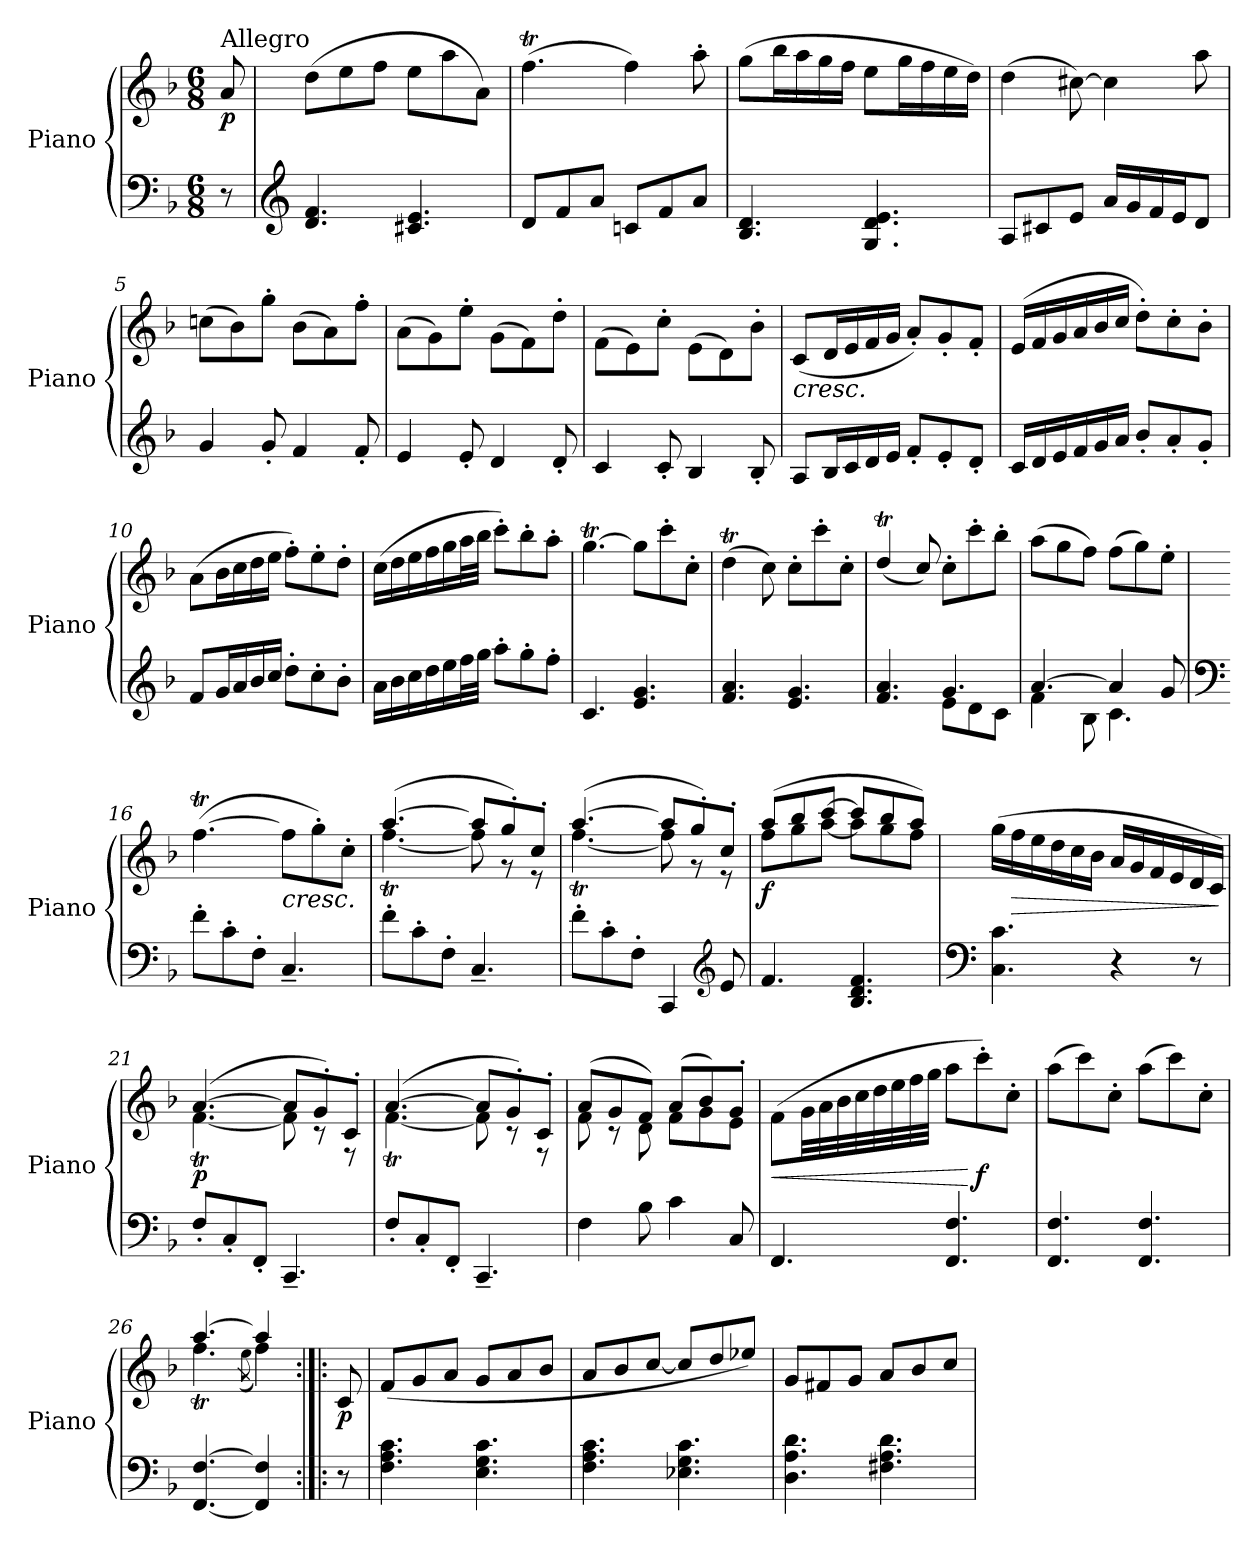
**kern	**kern	**dynam
*part1	*part1	*part1
*staff2	*staff1	*staff1/2
*I"Piano	*	*
*I'Piano	*	*
*clefF4	*clefG2	*
*k[b-]	*k[b-]	*
*M6/8	*M6/8	*
=	=	=
!	!LO:TX:a:t=Allegro	!
!	!	!LO:DY:b
8r	8a/	p
=1	=1	=1
*clefG2	*	*
4.d/ 4.f/	(8dd\L	.
.	8ee\	.
.	8ff\J	.
4.c#X/ 4.e/	8ee\L	.
.	8aa\	.
.	8a\J)	.
=2	=2	=2
8d/L	(4.ffT\	.
8f/	.	.
8a/J	.	.
8cn/L	4ff\)	.
8f/	.	.
8a/J	8aa'\	.
=3	=3	=3
4.B-/ 4.d/	(8gg\L	.
.	16bb-\L	.
.	16aa\	.
.	16gg\	.
.	16ff\JJ	.
4.G/ 4.d/ 4.e/	8ee\L	.
.	16gg\L	.
.	16ff\	.
.	16ee\	.
.	16dd\JJ)	.
=4	=4	=4
8A/L	(4dd\	.
8c#X/	.	.
8e/J	[>8cc#X\)	.
16a/LL	4cc#\]	.
16g/	.	.
16f/	.	.
16e/J	.	.
8d/J	8aa\	.
!!LO:LB:g=z
=5	=5	=5
4g/	(8ccn\L	.
.	8b-\)	.
8g'/	8gg'\J	.
4f/	(8b-\L	.
.	8a\)	.
8f'/	8ff'\J	.
=6	=6	=6
4e/	(8a\L	.
.	8g\)	.
8e'/	8ee'\J	.
4d/	(8g\L	.
.	8f\)	.
8d'/	8dd'\J	.
=7	=7	=7
4c/	(8f\L	.
.	8e\)	.
8c'/	8cc'\J	.
4B-/	(8e\L	.
.	8d\)	.
8B-'/	8b-'\J	.
=8	=8	=8
!	!LO:TX:b:i:t=cresc.	!
8A/L	(>8c/L	.
16B-/L	16d/L	.
16c/	16e/	.
16d/	16f/	.
16e/JJ	16g/JJ	.
8f'/L	8a'/L)	.
8e'/	8g'/	.
8d'/J	8f'/J	.
=9	=9	=9
16c/LL	(16e/LL	.
16d/	16f/	.
16e/	16g/	.
16f/	16a/	.
16g/	16b-/	.
16a/JJ	16cc/JJ	.
8b-'/L	8dd'\L)	.
8a'/	8cc'\	.
8g'/J	8b-'\J	.
!!LO:LB:g=z
=10	=10	=10
8f/L	(8a\L	.
16g/L	16b-\L	.
16a/	16cc\	.
16b-/	16dd\	.
16cc/JJ	16ee\JJ	.
8dd'\L	8ff'\L)	.
8cc'\	8ee'\	.
8b-'\J	8dd'\J	.
=11	=11	=11
16a\LL	(16cc\LL	.
16b-\	16dd\	.
16cc\	16ee\	.
16dd\	16ff\	.
16ee\	16gg\	.
32ff\L	32aa\L	.
32gg\JJJ	32bb-\JJJ	.
8aa'\L	8ccc'\L)	.
8gg'\	8bb-'\	.
8ff'\J	8aa'\J	.
=12	=12	=12
4.c/	[>4.ggT\	.
4.e/ 4.g/	8gg\L]	.
.	8ccc'\	.
.	8cc'\J	.
=13	=13	=13
4.f/ 4.a/	(>4ddT\	.
.	8cc\)	.
4.e/ 4.g/	8cc'\L	.
.	8ccc'\	.
.	8cc'\J	.
=14	=14	=14
*^	*	*
4.f/ 4.a/	4.ryy	(>4ddT/	.
.	.	8cc/)	.
4.g/	8e\L	8cc'\L	.
.	8d\	8ccc'\	.
.	8c\J	8bb-'\J	.
!!LO:LB:g=z
=15	=15	=15	=15
[4.a/	4f\	(8aa\L	.
.	.	8gg\	.
.	8B-\	8ff\J)	.
4a/]	4.c\	(8ff\L	.
.	.	8gg\)	.
8g/	.	8ee'\J	.
*v	*v	*	*
=16	=16	=16
*clefF4	*	*
8f'\L	([>4.ffT\	.
8c'\	.	.
8F'\J	.	.
!	!LO:TX:b:i:t=cresc.	!
4.C~</	8ff\L]	.
.	8gg'\)	.
.	8cc'\J	.
=17	=17	=17
*	*^	*
8f'\L	([>4.aa/	[<4.ffT\	.
8c'\	.	.	.
8F'\J	.	.	.
4.C~/	8aa/L]	8ff\]	.
.	8gg'/)	8r	.
.	8cc'/J	8r	.
=18	=18	=18	=18
8f'\L	([>4.aa/	[<4.ffT\	.
8c'\	.	.	.
8F'\J	.	.	.
4CC/	8aa/L]	8ff\]	.
.	8gg'/)	8r	.
*clefG2	*	*	*
8e/	8cc'/J	8r	.
=19	=19	=19	=19
!	!	!	!LO:DY:b
4.f/	(8aa/L	8ff\L	f
.	8bb-/	8gg\	.
.	[8ccc/J	[8aa\J	.
4.B-/ 4.d/ 4.f/	8ccc/L]	8aa\L]	.
.	8bb-/	8gg\	.
.	8aa/J)	8ff\J	.
*	*v	*v	*
!!LO:LB:g=z
=20	=20	=20
*clefF4	*	*
4.C\ 4.c\	(>16gg\LL	.
!	!	!LO:HP:b
.	16ff\	>
.	16ee\	.
.	16dd\	.
.	16cc\	.
.	16b-\JJ	.
4r	16a/LL	.
.	16g/	.
.	16f/	.
.	16e/	.
8r	16d/	.
.	16c/JJ)	.
.	.	]
=21	=21	=21
*	*^	*
!	!	!	!LO:DY:b
8F'/L	([>4.a/	[4.fT\	p
8C'/	.	.	.
8FF'/J	.	.	.
4.CC~/	8a/L]	8f\]	.
.	8g'/)	8r	.
.	8c'/J	8r	.
=22	=22	=22	=22
8F'/L	([>4.a/	[4.fT\	.
8C'/	.	.	.
8FF'/J	.	.	.
4.CC~/	8a/L]	8f\]	.
.	8g'/)	8r	.
.	8c'/J	8r	.
=23	=23	=23	=23
4F\	(8a/L	8f\	.
.	8g/	8r	.
8B-\	8f/J)	8d\	.
4c\	(8a/L	8f\L	.
.	8b-/)	8g\	.
8C/	8g'/J	8e\J	.
!!LO:LB:g=z
=24	=24	=24	=24
!	!	!	!LO:HP:b
*	*v	*v	*
4.FF/	(8f\L	<
.	32g\LL	.
.	32a\	.
.	32b-\	.
.	32cc\	.
.	32dd\	.
.	32ee\	.
.	32ff\	.
.	32gg\JJJ	.
4.FF/ 4.F/	8aa\L	.
!	!	!LO:DY:n=1:b
.	8ccc'\)	[ f
.	8cc'\J	.
=25	=25	=25
4.FF/ 4.F/	(8aa\L	.
.	8ccc\)	.
.	8cc'\J	.
4.FF/ 4.F/	(8aa\L	.
.	8ccc\)	.
.	8cc'\J	.
=26	=26	=26
*	*^	*
[<4.FF/ [>4.F/	[4.aa/	4.ffT\	.
.	.	(8qee\	.
4FF/] 4F/]	4aa/]	4ff\)	.
!!LO:PB:g=z
=26X1:|!|:	=26X1:|!|:	=26X1:|!|:	=26X1:|!|:
!	!	!	!LO:DY:b
*	*v	*v	*
8r	8c/	p
=27	=27	=27
4.F\ 4.A\ 4.c\	(>8f/L	.
.	8g/	.
.	8a/J	.
4.E\ 4.G\ 4.c\	8g/L	.
.	8a/	.
.	8b-/J	.
=28	=28	=28
4.F\ 4.A\ 4.c\	8a/L	.
.	8b-/	.
.	[>8cc/J	.
4.E-X\ 4.G\ 4.c\	8cc/L]	.
.	8dd/	.
.	8ee-X/J)	.
=29	=29	=29
4.D\ 4.A\ 4.d\	8g/L	.
.	8f#X/	.
.	8g/J	.
4.F#X\ 4.A\ 4.d\	8a/L	.
.	8b-/	.
.	8cc/J	.
=	=	=
*-	*-	*-
